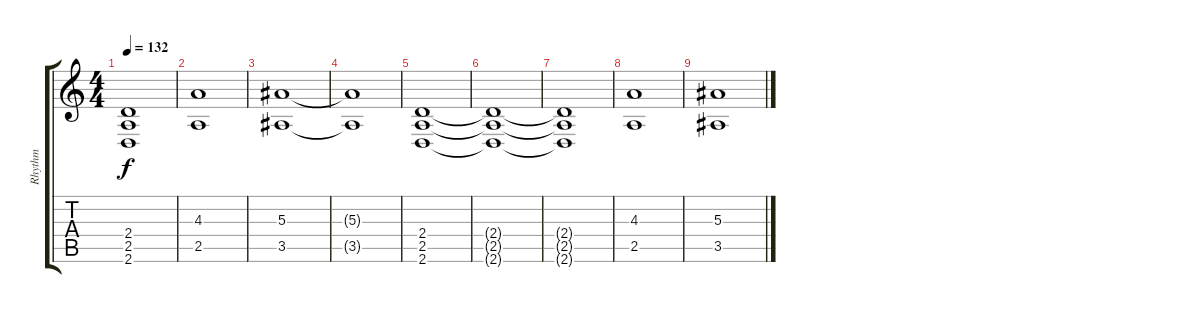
\track ("Rhythm" "Rhythm") {instrument distortionguitar}
\staff {score tabs}
\tuning (D4 A3 F3 C3 G2 C2) {hide}
\ts (4 4)
\tempo 132
\clef g2
\ks c
(2.4{t} 2.5{t} 2.6{t}).1{dy f} |
(4.3 2.5).1 |
(5.3 3.5).1 |
(5.3{t} 3.5{t}).1 |
(2.4 2.5 2.6).1 |
(2.4{t} 2.5{t} 2.6{t}).1 |
(2.4{t} 2.5{t} 2.6{t}).1 |
(4.3 2.5).1 |
(5.3 3.5).1
